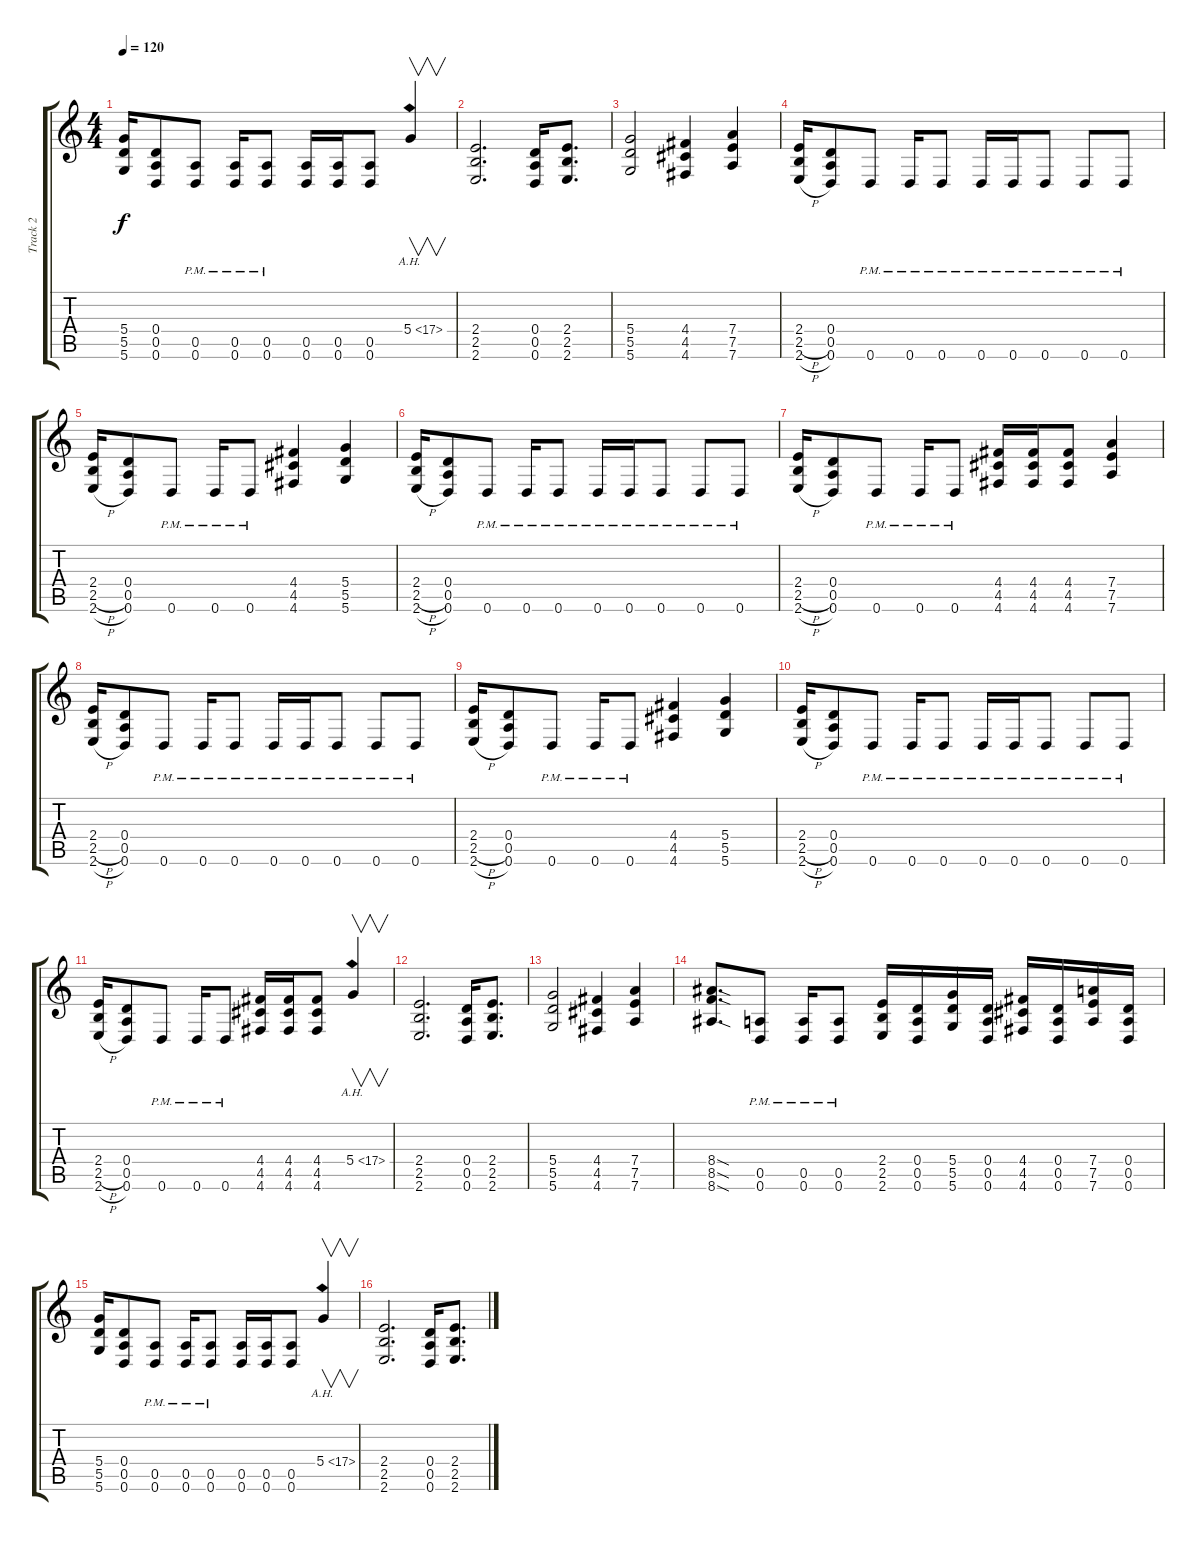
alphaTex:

\track ("Track 2" "Track 2") {instrument distortionguitar}
\staff {score tabs}
\tuning (E4 B3 G3 D3 A2 D2) {hide}
\ts (4 4)
\tempo 120
\clef g2
\ks c
(5.4 5.5 5.6).16{dy f} (0.4 0.5 0.6).8 (0.5{pm} 0.6{pm}).8 (0.5{pm} 0.6{pm}).16 (0.5{pm} 0.6{pm}).8 (0.5 0.6).16 (0.5 0.6).16 (0.5 0.6).8 5.4{ah 12}.4{v} |
(2.4 2.5 2.6).2{d} (0.4 0.5 0.6).16 (2.4 2.5 2.6).8{d} |
(5.4 5.5 5.6).2 (4.4 4.5 4.6).4 (7.4 7.5 7.6).4 |
(2.4 2.5{h} 2.6{h}).16 (0.4 0.5 0.6).8 0.6{pm}.8 0.6{pm}.16 0.6{pm}.8 0.6{pm}.16 0.6{pm}.16 0.6{pm}.8 0.6{pm}.8 0.6{pm}.8 |
(2.4 2.5{h} 2.6{h}).16 (0.4 0.5 0.6).8 0.6{pm}.8 0.6{pm}.16 0.6{pm}.8 (4.4 4.5 4.6).4 (5.4 5.5 5.6).4 |
(2.4 2.5{h} 2.6{h}).16 (0.4 0.5 0.6).8 0.6{pm}.8 0.6{pm}.16 0.6{pm}.8 0.6{pm}.16 0.6{pm}.16 0.6{pm}.8 0.6{pm}.8 0.6{pm}.8 |
(2.4 2.5{h} 2.6{h}).16 (0.4 0.5 0.6).8 0.6{pm}.8 0.6{pm}.16 0.6{pm}.8 (4.4 4.5 4.6).16 (4.4 4.5 4.6).16 (4.4 4.5 4.6).8 (7.4 7.5 7.6).4 |
(2.4 2.5{h} 2.6{h}).16 (0.4 0.5 0.6).8 0.6{pm}.8 0.6{pm}.16 0.6{pm}.8 0.6{pm}.16 0.6{pm}.16 0.6{pm}.8 0.6{pm}.8 0.6{pm}.8 |
(2.4 2.5{h} 2.6{h}).16 (0.4 0.5 0.6).8 0.6{pm}.8 0.6{pm}.16 0.6{pm}.8 (4.4 4.5 4.6).4 (5.4 5.5 5.6).4 |
(2.4 2.5{h} 2.6{h}).16 (0.4 0.5 0.6).8 0.6{pm}.8 0.6{pm}.16 0.6{pm}.8 0.6{pm}.16 0.6{pm}.16 0.6{pm}.8 0.6{pm}.8 0.6{pm}.8 |
(2.4 2.5{h} 2.6{h}).16 (0.4 0.5 0.6).8 0.6{pm}.8 0.6{pm}.16 0.6{pm}.8 (4.4 4.5 4.6).16 (4.4 4.5 4.6).16 (4.4 4.5 4.6).8 5.4{ah 12}.4{v} |
(2.4 2.5 2.6).2{d} (0.4 0.5 0.6).16 (2.4 2.5 2.6).8{d} |
(5.4 5.5 5.6).2 (4.4 4.5 4.6).4 (7.4 7.5 7.6).4 |
(8.4{sod} 8.5{sod} 8.6{sod}).8{d} (0.5{pm} 0.6{pm}).8 (0.5{pm} 0.6{pm}).16 (0.5{pm} 0.6{pm}).8 (2.4 2.5 2.6).16 (0.4 0.5 0.6).16 (5.4 5.5 5.6).16 (0.4 0.5 0.6).16 (4.4 4.5 4.6).16 (0.4 0.5 0.6).16 (7.4 7.5 7.6).16 (0.4 0.5 0.6).16 |
(5.4 5.5 5.6).16 (0.4 0.5 0.6).8 (0.5{pm} 0.6{pm}).8 (0.5{pm} 0.6{pm}).16 (0.5{pm} 0.6{pm}).8 (0.5 0.6).16 (0.5 0.6).16 (0.5 0.6).8 5.4{ah 12}.4{v} |
(2.4 2.5 2.6).2{d} (0.4 0.5 0.6).16 (2.4 2.5 2.6).8{d}
